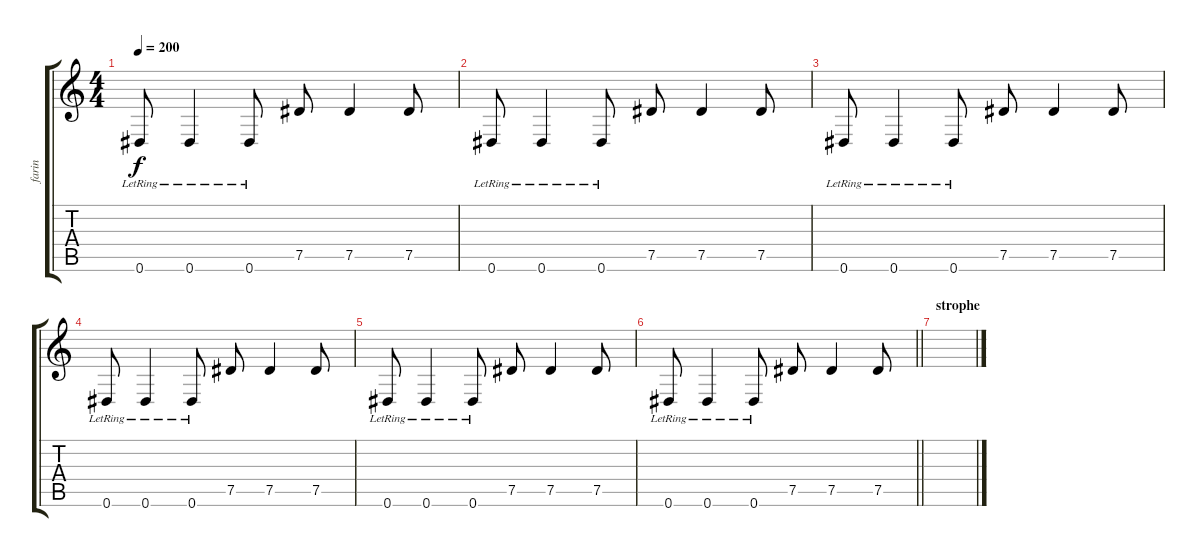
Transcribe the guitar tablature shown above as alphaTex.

\track ("farin" "farin") {instrument distortionguitar}
\staff {score tabs}
\tuning (Eb4 Bb3 Gb3 Db3 Ab2 Eb2) {hide}
\ts (4 4)
\tempo 200
\clef g2
\ks c
0.6{lr}.8{dy f} 0.6{lr}.4 0.6{lr}.8 7.5.8 7.5.4 7.5.8 |
0.6{lr}.8 0.6{lr}.4 0.6{lr}.8 7.5.8 7.5.4 7.5.8 |
0.6{lr}.8 0.6{lr}.4 0.6{lr}.8 7.5.8 7.5.4 7.5.8 |
0.6{lr}.8 0.6{lr}.4 0.6{lr}.8 7.5.8 7.5.4 7.5.8 |
0.6{lr}.8 0.6{lr}.4 0.6{lr}.8 7.5.8 7.5.4 7.5.8 |
\barLineRight lightlight
0.6{lr}.8 0.6{lr}.4 0.6{lr}.8 7.5.8 7.5.4 7.5.8 |
\section ("" "strophe")
